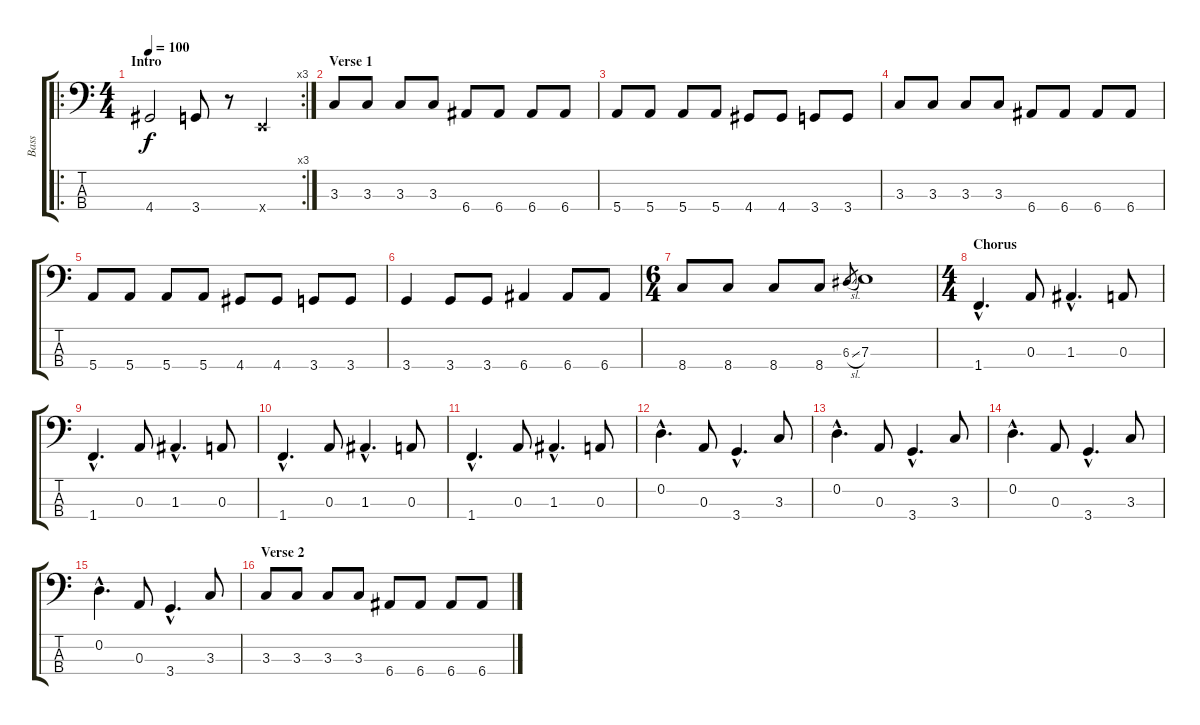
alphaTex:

\track ("Bass" "Bass") {instrument acousticguitarnylon}
\staff {score tabs}
\tuning (G2 D2 A1 E1) {hide}
\ro
\rc 3
\ts (4 4)
\section ("" "Intro")
\tempo 100
\clef f4
\ks c
4.4.2{dy f instrument acousticguitarnylon} 3.4.8 r.8 0.4{x}.4 |
\section ("" "Verse 1")
3.3.8 3.3.8 3.3.8 3.3.8 6.4.8 6.4.8 6.4.8 6.4.8 |
5.4.8 5.4.8 5.4.8 5.4.8 4.4.8 4.4.8 3.4.8 3.4.8 |
3.3.8 3.3.8 3.3.8 3.3.8 6.4.8 6.4.8 6.4.8 6.4.8 |
5.4.8 5.4.8 5.4.8 5.4.8 4.4.8 4.4.8 3.4.8 3.4.8 |
3.4.4 3.4.8 3.4.8 6.4.4 6.4.8 6.4.8 |
\ts (6 4)
8.4.8 8.4.8 8.4.8 8.4.8 6.3{sl}.8{gr} 7.3.1 |
\ts (4 4)
\section ("" "Chorus")
1.4{hac}.4{d} 0.3.8 1.3{hac}.4{d} 0.3.8 |
1.4{hac}.4{d} 0.3.8 1.3{hac}.4{d} 0.3.8 |
1.4{hac}.4{d} 0.3.8 1.3{hac}.4{d} 0.3.8 |
1.4{hac}.4{d} 0.3.8 1.3{hac}.4{d} 0.3.8 |
0.2{hac}.4{d} 0.3.8 3.4{hac}.4{d} 3.3.8 |
0.2{hac}.4{d} 0.3.8 3.4{hac}.4{d} 3.3.8 |
0.2{hac}.4{d} 0.3.8 3.4{hac}.4{d} 3.3.8 |
0.2{hac}.4{d} 0.3.8 3.4{hac}.4{d} 3.3.8 |
\section ("" "Verse 2")
3.3.8 3.3.8 3.3.8 3.3.8 6.4.8 6.4.8 6.4.8 6.4.8
